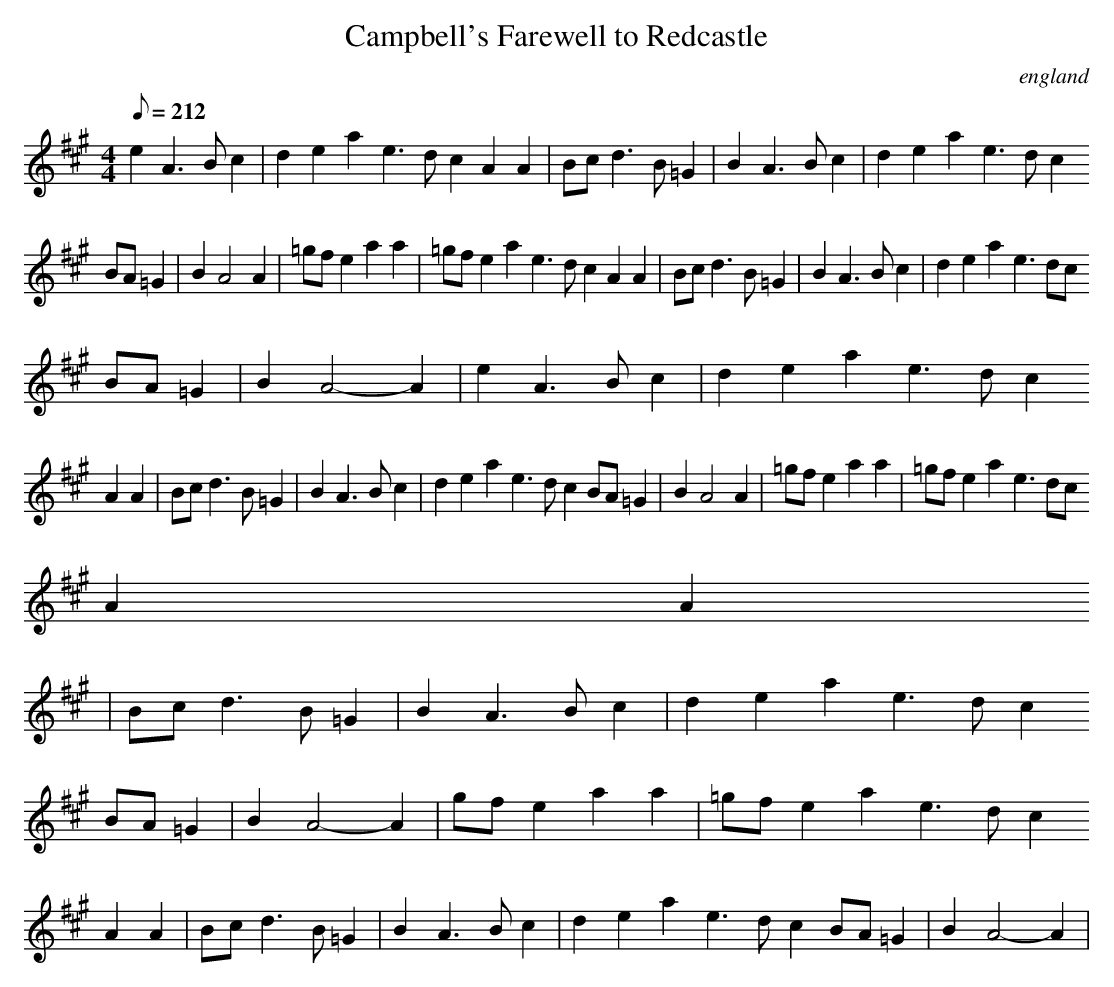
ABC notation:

X:1
T:Campbell's Farewell to Redcastle
O:england
M:4/4
L:1/8
Q:212
K:A
e2A3Bc2|d2e2 a2e3dc2 A2A2|Bcd3B=G2|B2A3Bc2|d2e2 a2e3dc2
BA=G2|B2A4A2|=gf e2 a2a2|=gfe2 a2e3dc2 A2A2|Bcd3B=G2|B2A3Bc2|d2e2 a2e3dc
2
BA=G2|B2A4-A2|e2 A3Bc2|d2e2 a2e3dc2
A2A2|Bcd3B=G2|B2A3Bc2|d2e2 a2e3dc2 BA=G2|B2A4A2|=gf e2 a2a2|=gfe2 a2e3dc
2 A2A2
|Bcd3B=G2|B2A3Bc2|d2e2 a2e3dc2
BA=G2|B2A4-A2|= gf e2 a2a2|=gfe2 a2e3dc2
A2A2|Bcd3B=G2|B2A3Bc2|d2e2 a2e3dc2 BA=G2|B2A4-A2|
